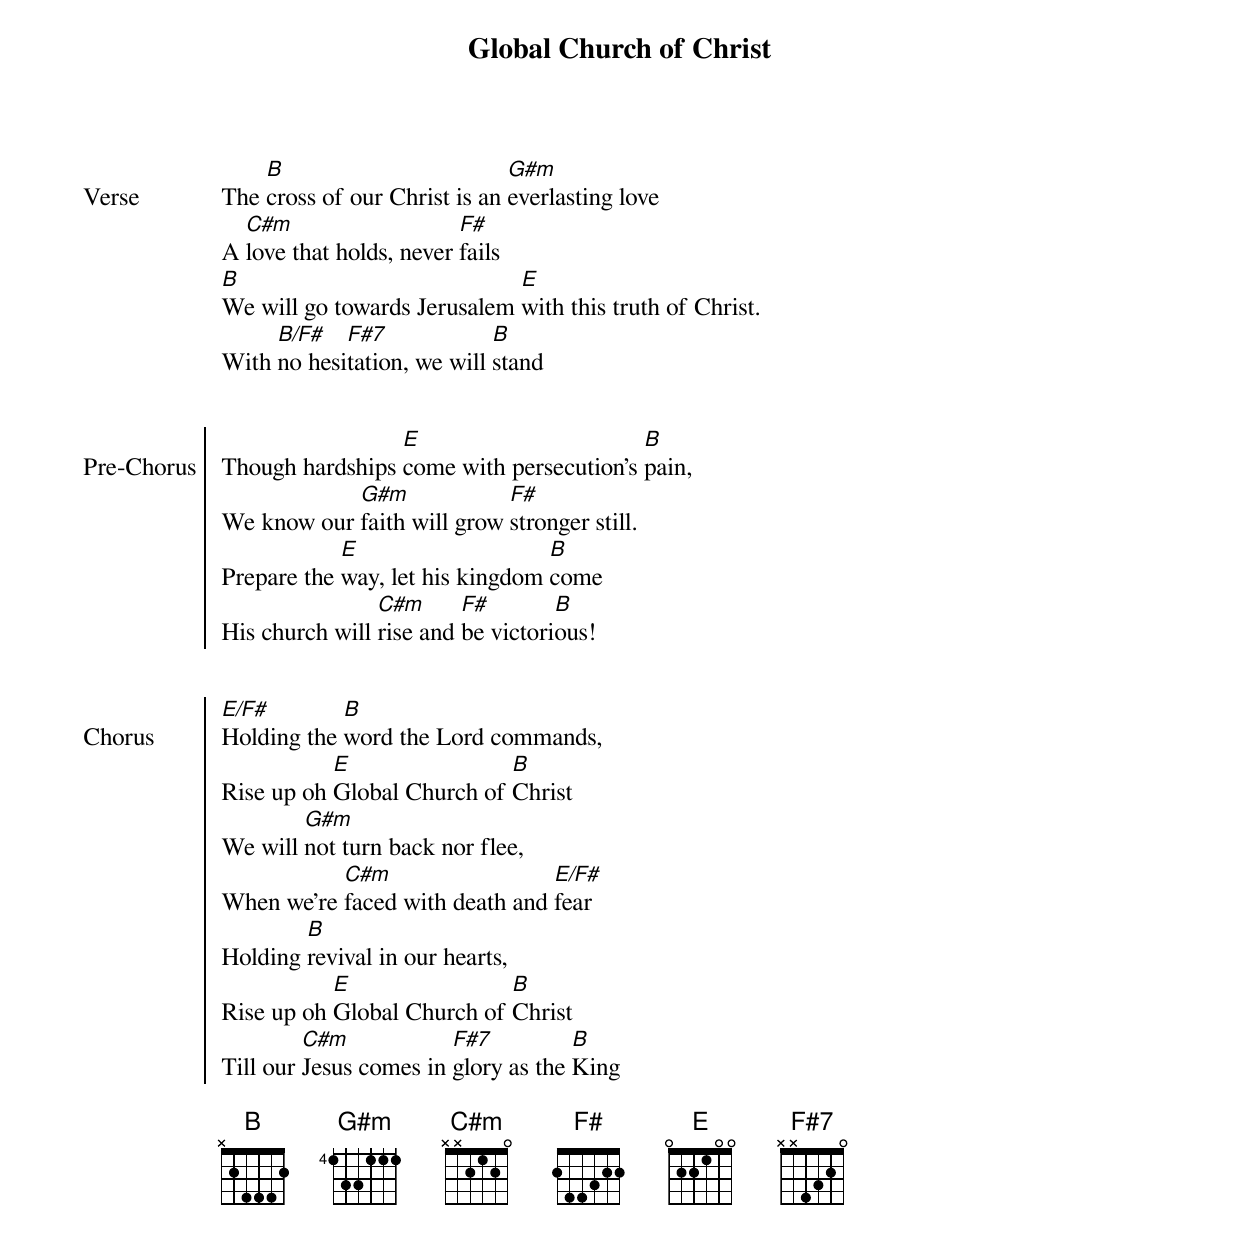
{title: Global Church of Christ}
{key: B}
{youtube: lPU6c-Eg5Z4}
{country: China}
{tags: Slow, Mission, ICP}

{start_of_verse: Verse}
The [B]cross of our Christ is an [G#m]everlasting love
A [C#m]love that holds, never [F#]fails
[B]We will go towards Jerusalem [E]with this truth of Christ.
With [B/F#]no hesi[F#7]tation, we will [B]stand

{end_of_verse}

{start_of_chorus: Pre-Chorus}
Though hardships [E]come with persecution's [B]pain,
We know our [G#m]faith will grow [F#]stronger still.
Prepare the [E]way, let his kingdom [B]come
His church will [C#m]rise and [F#]be victori[B]ous!

{end_of_chorus}

{start_of_chorus: Chorus}
[E/F#]Holding the [B]word the Lord commands,
Rise up oh [E]Global Church of [B]Christ
We will [G#m]not turn back nor flee,
When we're [C#m]faced with death and [E/F#]fear
Holding [B]revival in our hearts,
Rise up oh [E]Global Church of [B]Christ
Till our [C#m]Jesus comes in [F#7]glory as the [B]King

{end_of_chorus}
